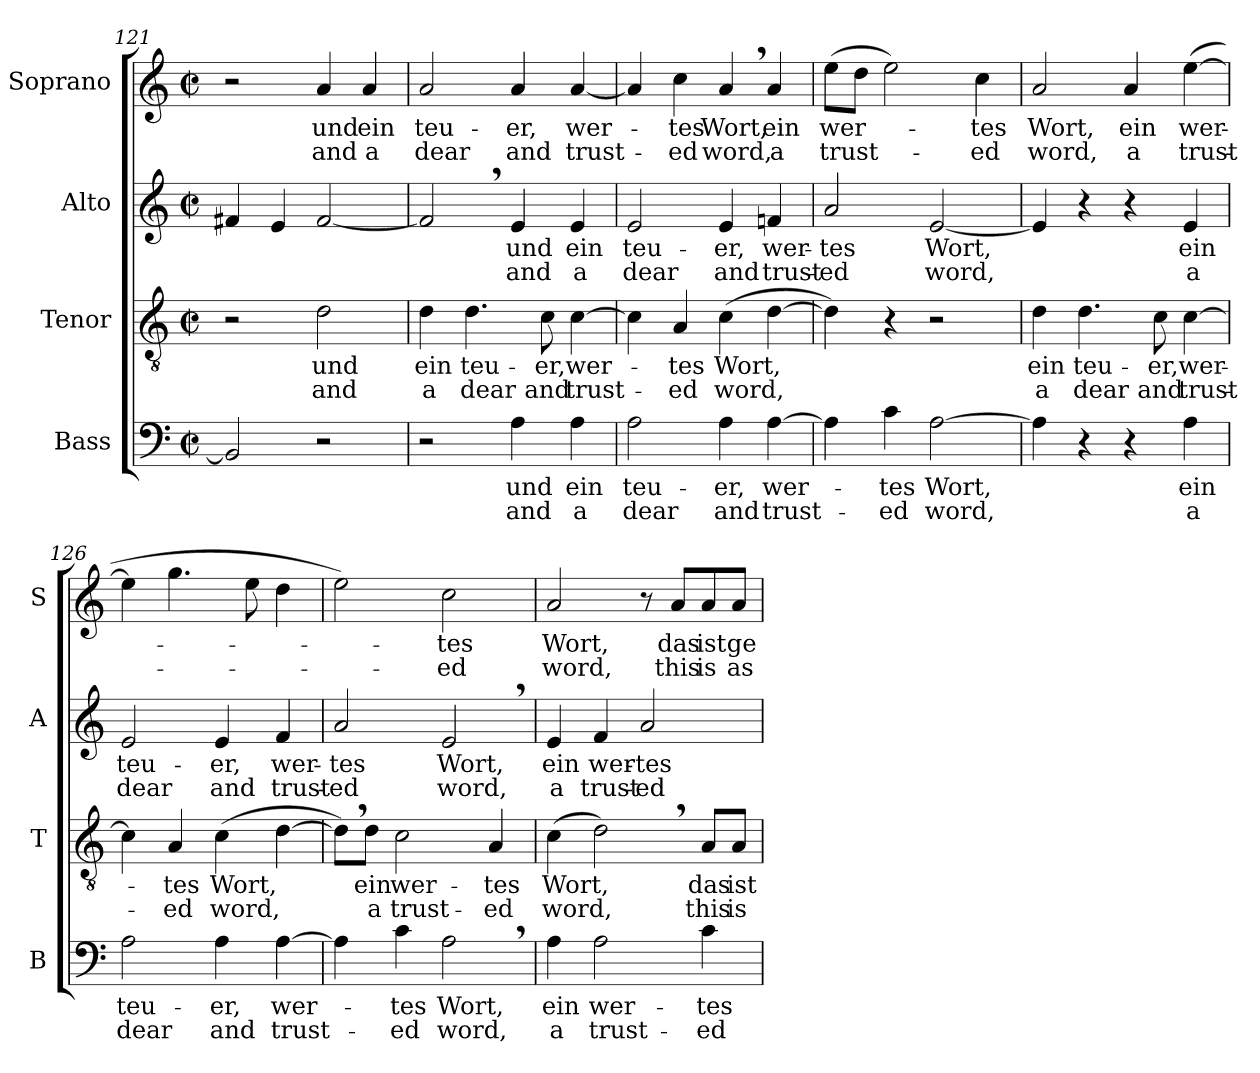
**kern	**text	**text	**kern	**text	**text	**kern	**text	**text	**kern	**text	**text
*part4	*part4	*part4	*part3	*part3	*part3	*part2	*part2	*part2	*part1	*part1	*part1
*staff4	*staff4	*staff4	*staff3	*staff3	*staff3	*staff2	*staff2	*staff2	*staff1	*staff1	*staff1
*I"Bass	*	*	*I"Tenor	*	*	*I"Alto	*	*	*I"Soprano	*	*
*I'B	*	*	*I'T	*	*	*I'A	*	*	*I'S	*	*
*clefF4	*	*	*clefGv2	*	*	*clefG2	*	*	*clefG2	*	*
*k[]	*	*	*k[]	*	*	*k[]	*	*	*k[]	*	*
*C:	*	*	*C:	*	*	*C:	*	*	*C:	*	*
*M2/2	*	*	*M2/2	*	*	*M2/2	*	*	*M2/2	*	*
*met(c|)	*	*	*met(c|)	*	*	*met(c|)	*	*	*met(c|)	*	*
=121	=121	=121	=121	=121	=121	=121	=121	=121	=121	=121	=121
2BB/]	.	.	2r	.	.	4f#X/	.	.	2r	.	.
.	.	.	.	.	.	4e/	.	.	.	.	.
!	!	!	!	!LO:LY:b	!LO:LY:b	!	!	!	!	!	!
!	!	!	!	!	!	!	!	!	!	!LO:LY:b	!LO:LY:b
2r	.	.	2d\	und	and	[2f#/	.	.	4a/	und	and
!	!	!	!	!	!	!	!	!	!	!LO:LY:b	!LO:LY:b
.	.	.	.	.	.	.	.	.	4a/	ein	a
=122	=122	=122	=122	=122	=122	=122	=122	=122	=122	=122	=122
!	!	!	!	!LO:LY:b	!LO:LY:b	!	!	!	!	!	!
!	!	!	!	!	!	!	!	!	!	!LO:LY:b	!LO:LY:b
2r	.	.	4d\	ein	a	2f#,>/]	.	.	2a/	teu-	dear
!	!	!	!	!LO:LY:b	!LO:LY:b	!	!	!	!	!	!
.	.	.	4.d\	teu-	dear	.	.	.	.	.	.
!	!LO:LY:b	!LO:LY:b	!	!	!	!	!	!	!	!	!
!	!	!	!	!	!	!	!LO:LY:b	!LO:LY:b	!	!	!
!	!	!	!	!	!	!	!	!	!	!LO:LY:b	!LO:LY:b
4A\	und	and	.	.	.	4e/	und	and	4a/	-er,	and
!	!	!	!	!LO:LY:b	!LO:LY:b	!	!	!	!	!	!
.	.	.	8c\	-er,	and	.	.	.	.	.	.
!	!LO:LY:b	!LO:LY:b	!	!	!	!	!	!	!	!	!
!	!	!	!	!LO:LY:b	!LO:LY:b	!	!	!	!	!	!
!	!	!	!	!	!	!	!LO:LY:b	!LO:LY:b	!	!	!
!	!	!	!	!	!	!	!	!	!	!LO:LY:b	!LO:LY:b
4A\	ein	a	[4c\	wer-	trust-	4e/	ein	a	[4a/	wer-	trust-
=123	=123	=123	=123	=123	=123	=123	=123	=123	=123	=123	=123
!	!LO:LY:b	!LO:LY:b	!	!	!	!	!	!	!	!	!
!	!	!	!	!	!	!	!LO:LY:b	!LO:LY:b	!	!	!
2A\	teu-	dear	4c\]	.	.	2e/	teu-	dear	4a/]	.	.
!	!	!	!	!LO:LY:b	!LO:LY:b	!	!	!	!	!	!
!	!	!	!	!	!	!	!	!	!	!LO:LY:b	!LO:LY:b
.	.	.	4A/	-tes	-ed	.	.	.	4cc\	-tes	-ed
!	!LO:LY:b	!LO:LY:b	!	!	!	!	!	!	!	!	!
!	!	!	!	!LO:LY:b	!LO:LY:b	!	!	!	!	!	!
!	!	!	!	!	!	!	!LO:LY:b	!LO:LY:b	!	!	!
!	!	!	!	!	!	!	!	!	!	!LO:LY:b	!LO:LY:b
4A\	-er,	and	(>4c\	Wort,	word,	4e/	-er,	and	4a,>/	Wort,	word,
!	!LO:LY:b	!LO:LY:b	!	!	!	!	!	!	!	!	!
!	!	!	!	!	!	!	!LO:LY:b	!LO:LY:b	!	!	!
!	!	!	!	!	!	!	!	!	!	!LO:LY:b	!LO:LY:b
[4A\	wer-	trust-	[4d\	.	.	4fn/	wer-	trust-	4a/	ein	a
=124	=124	=124	=124	=124	=124	=124	=124	=124	=124	=124	=124
!	!	!	!	!	!	!	!LO:LY:b	!LO:LY:b	!	!	!
!	!	!	!	!	!	!	!	!	!	!LO:LY:b	!LO:LY:b
4A\]	.	.	4d\])	.	.	2a/	-tes	-ed	(>8ee\L	wer-	trust-
.	.	.	.	.	.	.	.	.	8dd\J	.	.
!	!LO:LY:b	!LO:LY:b	!	!	!	!	!	!	!	!	!
4c\	-tes	-ed	4r	.	.	.	.	.	2ee\)	.	.
!	!LO:LY:b	!LO:LY:b	!	!	!	!	!	!	!	!	!
!	!	!	!	!	!	!	!LO:LY:b	!LO:LY:b	!	!	!
[2A\	Wort,	word,	2r	.	.	[2e/	Wort,	word,	.	.	.
!	!	!	!	!	!	!	!	!	!	!LO:LY:b	!LO:LY:b
.	.	.	.	.	.	.	.	.	4cc\	-tes	-ed
!!LO:PB:g=z
=125	=125	=125	=125	=125	=125	=125	=125	=125	=125	=125	=125
!	!	!	!	!LO:LY:b	!LO:LY:b	!	!	!	!	!	!
!	!	!	!	!	!	!	!	!	!	!LO:LY:b	!LO:LY:b
4A\]	.	.	4d\	ein	a	4e/]	.	.	2a/	Wort,	word,
!	!	!	!	!LO:LY:b	!LO:LY:b	!	!	!	!	!	!
4r	.	.	4.d\	teu-	dear	4r	.	.	.	.	.
!	!	!	!	!	!	!	!	!	!	!LO:LY:b	!LO:LY:b
4r	.	.	.	.	.	4r	.	.	4a/	ein	a
!	!	!	!	!LO:LY:b	!LO:LY:b	!	!	!	!	!	!
.	.	.	8c\	-er,	and	.	.	.	.	.	.
!	!LO:LY:b	!LO:LY:b	!	!	!	!	!	!	!	!	!
!	!	!	!	!LO:LY:b	!LO:LY:b	!	!	!	!	!	!
!	!	!	!	!	!	!	!LO:LY:b	!LO:LY:b	!	!	!
!	!	!	!	!	!	!	!	!	!	!LO:LY:b	!LO:LY:b
4A\	ein	a	[4c\	wer-	trust-	4e/	ein	a	(>[4ee\	wer-	trust-
=126	=126	=126	=126	=126	=126	=126	=126	=126	=126	=126	=126
!	!LO:LY:b	!LO:LY:b	!	!	!	!	!	!	!	!	!
!	!	!	!	!	!	!	!LO:LY:b	!LO:LY:b	!	!	!
2A\	teu-	dear	4c\]	.	.	2e/	teu-	dear	4ee\]	.	.
!	!	!	!	!LO:LY:b	!LO:LY:b	!	!	!	!	!	!
.	.	.	4A/	-tes	-ed	.	.	.	4.gg\	.	.
!	!LO:LY:b	!LO:LY:b	!	!	!	!	!	!	!	!	!
!	!	!	!	!LO:LY:b	!LO:LY:b	!	!	!	!	!	!
!	!	!	!	!	!	!	!LO:LY:b	!LO:LY:b	!	!	!
4A\	-er,	and	(>4c\	Wort,	word,	4e/	-er,	and	.	.	.
.	.	.	.	.	.	.	.	.	8ee\	.	.
!	!LO:LY:b	!LO:LY:b	!	!	!	!	!	!	!	!	!
!	!	!	!	!	!	!	!LO:LY:b	!LO:LY:b	!	!	!
[4A\	wer-	trust-	[4d\	.	.	4f/	wer-	trust-	4dd\	.	.
=127	=127	=127	=127	=127	=127	=127	=127	=127	=127	=127	=127
!	!	!	!	!	!	!	!LO:LY:b	!LO:LY:b	!	!	!
4A\]	.	.	8d,>\L])	.	.	2a/	-tes	-ed	2ee\)	.	.
!	!	!	!	!LO:LY:b	!LO:LY:b	!	!	!	!	!	!
.	.	.	8d\J	ein	a	.	.	.	.	.	.
!	!LO:LY:b	!LO:LY:b	!	!	!	!	!	!	!	!	!
!	!	!	!	!LO:LY:b	!LO:LY:b	!	!	!	!	!	!
4c\	-tes	-ed	2c\	wer-	trust-	.	.	.	.	.	.
!	!LO:LY:b	!LO:LY:b	!	!	!	!	!	!	!	!	!
!	!	!	!	!	!	!	!LO:LY:b	!LO:LY:b	!	!	!
!	!	!	!	!	!	!	!	!	!	!LO:LY:b	!LO:LY:b
2A,>\	Wort,	word,	.	.	.	2e,>/	Wort,	word,	2cc\	-tes	-ed
!	!	!	!	!LO:LY:b	!LO:LY:b	!	!	!	!	!	!
.	.	.	4A/	-tes	-ed	.	.	.	.	.	.
=128	=128	=128	=128	=128	=128	=128	=128	=128	=128	=128	=128
!	!LO:LY:b	!LO:LY:b	!	!	!	!	!	!	!	!	!
!	!	!	!	!LO:LY:b	!LO:LY:b	!	!	!	!	!	!
!	!	!	!	!	!	!	!LO:LY:b	!LO:LY:b	!	!	!
!	!	!	!	!	!	!	!	!	!	!LO:LY:b	!LO:LY:b
4A\	ein	a	(>4c\	Wort,	word,	4e/	ein	a	2a/	Wort,	word,
!	!LO:LY:b	!LO:LY:b	!	!	!	!	!	!	!	!	!
!	!	!	!	!	!	!	!LO:LY:b	!LO:LY:b	!	!	!
2A\	wer-	trust-	2d,>\)	.	.	4f/	wer-	trust-	.	.	.
!	!	!	!	!	!	!	!LO:LY:b	!LO:LY:b	!	!	!
.	.	.	.	.	.	2a/	-tes	-ed	8r	.	.
!	!	!	!	!	!	!	!	!	!	!LO:LY:b	!LO:LY:b
.	.	.	.	.	.	.	.	.	8a/L	das	this
!	!LO:LY:b	!LO:LY:b	!	!	!	!	!	!	!	!	!
!	!	!	!	!LO:LY:b	!LO:LY:b	!	!	!	!	!	!
!	!	!	!	!	!	!	!	!	!	!LO:LY:b	!LO:LY:b
4c\	-tes	-ed	8A/L	das	this	.	.	.	8a/	ist	is
!	!	!	!	!LO:LY:b	!LO:LY:b	!	!	!	!	!	!
!	!	!	!	!	!	!	!	!	!	!LO:LY:b	!LO:LY:b
.	.	.	8A/J	ist	is	.	.	.	8a/J	ge-	as-
=	=	=	=	=	=	=	=	=	=	=	=
*-	*-	*-	*-	*-	*-	*-	*-	*-	*-	*-	*-
